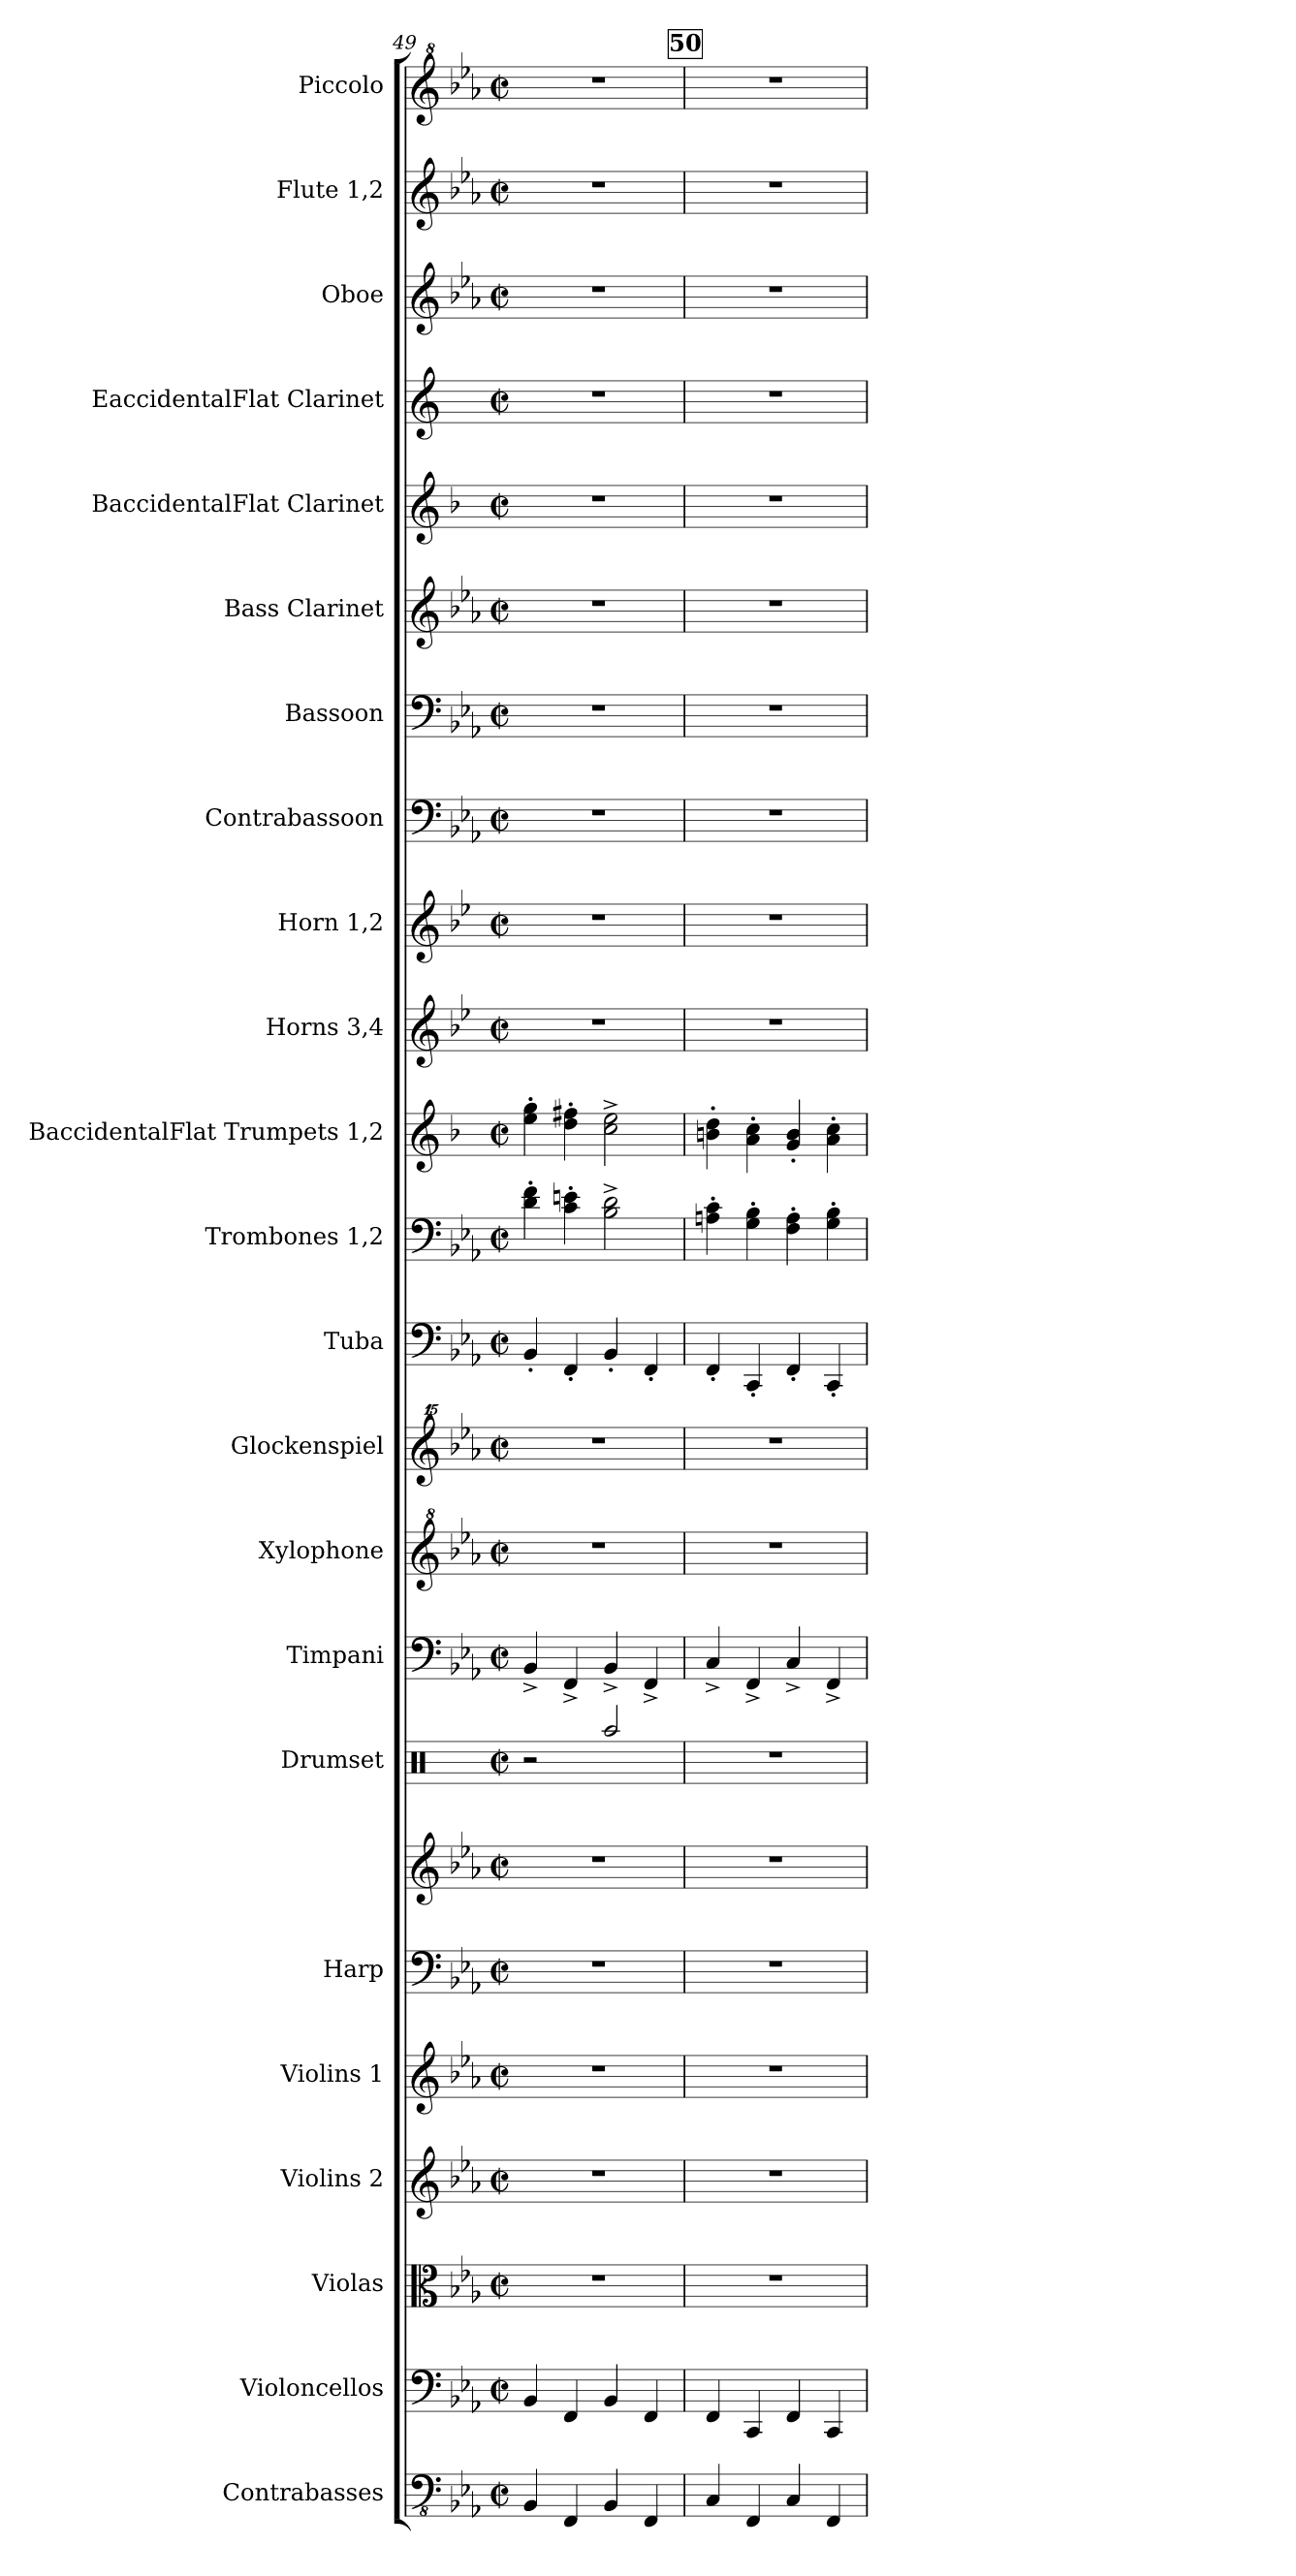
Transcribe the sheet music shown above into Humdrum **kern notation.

**kern	**kern	**kern	**kern	**kern	**kern	**kern	**kern	**kern	**kern	**kern	**kern	**kern	**kern	**kern	**kern	**kern	**kern	**kern	**kern	**kern	**kern	**kern	**kern
*part23	*part22	*part21	*part20	*part19	*part18	*part18	*part17	*part16	*part15	*part14	*part13	*part12	*part11	*part10	*part9	*part8	*part7	*part6	*part5	*part4	*part3	*part2	*part1
*staff24	*staff23	*staff22	*staff21	*staff20	*staff19	*staff18	*staff17	*staff16	*staff15	*staff14	*staff13	*staff12	*staff11	*staff10	*staff9	*staff8	*staff7	*staff6	*staff5	*staff4	*staff3	*staff2	*staff1
*I"Contrabasses	*I"Violoncellos	*I"Violas	*I"Violins 2	*I"Violins 1	*I"Harp	*	*I"Drumset	*I"Timpani	*I"Xylophone	*I"Glockenspiel	*I"Tuba	*I"Trombones 1,2	*I"BaccidentalFlat Trumpets 1,2	*I"Horns 3,4	*I"Horn 1,2	*I"Contrabassoon	*I"Bassoon	*I"Bass Clarinet	*I"BaccidentalFlat Clarinet	*I"EaccidentalFlat Clarinet	*I"Oboe	*I"Flute 1,2	*I"Piccolo
*I'Cbs.	*I'Vlcs.	*I'Vlas.	*I'Vlns. 2	*I'Vlns. 1	*I'Hrp.	*	*I'Drs.	*I'Timp.	*I'Xyl.	*I'Glk.	*I'Tu.	*I'Trbs. 1,2	*I'BaccidentalFlat Tpts. 1,2	*I'Hns. 3,4	*	*I'Cbsn.	*I'Bsn.	*I'B. Cl.	*I'BaccidentalFlat Cl.	*I'EaccidentalFlat Cl.	*I'Ob.	*I'Fl. 1, 2	*I'Picc.
*clefFv4	*clefF4	*clefC3	*clefG2	*clefG2	*clefF4	*clefG2	*clefX	*clefF4	*clefG^2	*clefG^^2	*clefF4	*clefF4	*clefG2	*clefG2	*clefG2	*clefF4	*clefF4	*clefG2	*clefG2	*clefG2	*clefG2	*clefG2	*clefG^2
*	*	*	*	*	*	*	*	*	*	*	*	*	*ITrd1c2	*ITrd4c7	*ITrd4c7	*ITrd7c12	*	*ITrd8c14	*ITrd1c2	*ITrd-2c-3	*	*	*ITrd-7c-12
*k[b-e-a-]	*k[b-e-a-]	*k[b-e-a-]	*k[b-e-a-]	*k[b-e-a-]	*k[b-e-a-]	*k[b-e-a-]	*k[]	*k[b-e-a-]	*k[b-e-a-]	*k[b-e-a-]	*k[b-e-a-]	*k[b-e-a-]	*k[b-e-a-]	*k[b-e-a-]	*k[b-e-a-]	*k[b-e-a-]	*k[b-e-a-]	*k[b-e-a-]	*k[b-e-a-]	*k[b-e-a-]	*k[b-e-a-]	*k[b-e-a-]	*k[b-e-a-]
*M4/4	*M4/4	*M4/4	*M4/4	*M4/4	*M4/4	*M4/4	*M4/4	*M4/4	*M4/4	*M4/4	*M4/4	*M4/4	*M4/4	*M4/4	*M4/4	*M4/4	*M4/4	*M4/4	*M4/4	*M4/4	*M4/4	*M4/4	*M4/4
*met(c|)	*met(c|)	*met(c|)	*met(c|)	*met(c|)	*met(c|)	*met(c|)	*met(c|)	*met(c|)	*met(c|)	*met(c|)	*met(c|)	*met(c|)	*met(c|)	*met(c|)	*met(c|)	*met(c|)	*met(c|)	*met(c|)	*met(c|)	*met(c|)	*met(c|)	*met(c|)	*met(c|)
=49	=49	=49	=49	=49	=49	=49	=49	=49	=49	=49	=49	=49	=49	=49	=49	=49	=49	=49	=49	=49	=49	=49	=49
4BBB-/	4BB-/	1r	1r	1r	1r	1r	2r	4BB-^/	1r	1r	4BB-'/	4d\' 4f\'	4dd\' 4ff\'	1r	1r	1r	1r	1r	1r	1r	1r	1r	1r
4FFF/	4FF/	.	.	.	.	.	.	4FF^/	.	.	4FF'/	4c\' 4en\'	4cc\' 4een\'	.	.	.	.	.	.	.	.	.	.
4BBB-/	4BB-/	.	.	.	.	.	2Raa/	4BB-^/	.	.	4BB-'/	2B-\^ 2d\^	2b-\^ 2dd\^	.	.	.	.	.	.	.	.	.	.
4FFF/	4FF/	.	.	.	.	.	.	4FF^/	.	.	4FF'/	.	.	.	.	.	.	.	.	.	.	.	.
!!LO:REH:place=s1:a:B:fs=14:t=50
=50	=50	=50	=50	=50	=50	=50	=50	=50	=50	=50	=50	=50	=50	=50	=50	=50	=50	=50	=50	=50	=50	=50	=50
4CC/	4FF/	1r	1r	1r	1r	1r	1r	4C^/	1r	1r	4FF'/	4An\' 4c\'	4an\' 4cc\'	1r	1r	1r	1r	1r	1r	1r	1r	1r	1r
4FFF/	4CC/	.	.	.	.	.	.	4FF^/	.	.	4CC'/	4G\' 4B-\'	4g\' 4b-\'	.	.	.	.	.	.	.	.	.	.
4CC/	4FF/	.	.	.	.	.	.	4C^/	.	.	4FF'/	4F\' 4A\'	4f/' 4a/'	.	.	.	.	.	.	.	.	.	.
4FFF/	4CC/	.	.	.	.	.	.	4FF^/	.	.	4CC'/	4G\' 4B-\'	4g\' 4b-\'	.	.	.	.	.	.	.	.	.	.
=	=	=	=	=	=	=	=	=	=	=	=	=	=	=	=	=	=	=	=	=	=	=	=
*-	*-	*-	*-	*-	*-	*-	*-	*-	*-	*-	*-	*-	*-	*-	*-	*-	*-	*-	*-	*-	*-	*-	*-
